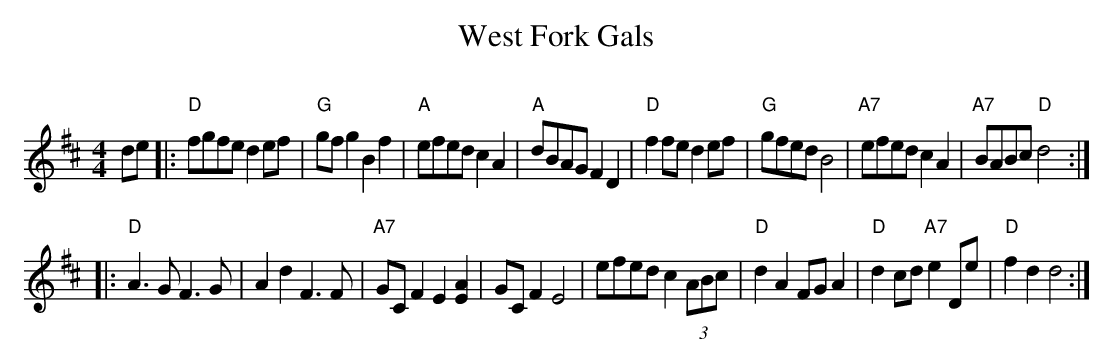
X:1
T:West Fork Gals
C:
M:4/4
L:1/4
K:D
d/2e/2|:\
"D"f/2g/2f/2e/2de/2f/2|\
"G"g/2f/2gBf | \
"A"e/2f/2e/2d/2cA | \
"A"d/2B/2A/2G/2FD | \
"D"ff/2e/2de/2f/2 | \
"G"g/2f/2e/2d/2B2 | \
"A7"e/2f/2e/2d/2cA | \
"A7"B/2A/2B/2c/2"D"d2 :|
|: \
"D"A3/2G/2F3/2G/2 | \
AdF3/2F/2 | \
"A7"G/2C/2FE[EA] | \
G/2C/2FE2 | \
e/2f/2e/2d/2c(3A/2B/2c/2 | \
"D"dAF/2G/2A | \
"D"dc/2d/2"A7"eD/2e/2 | \
"D"fdd2 :|
